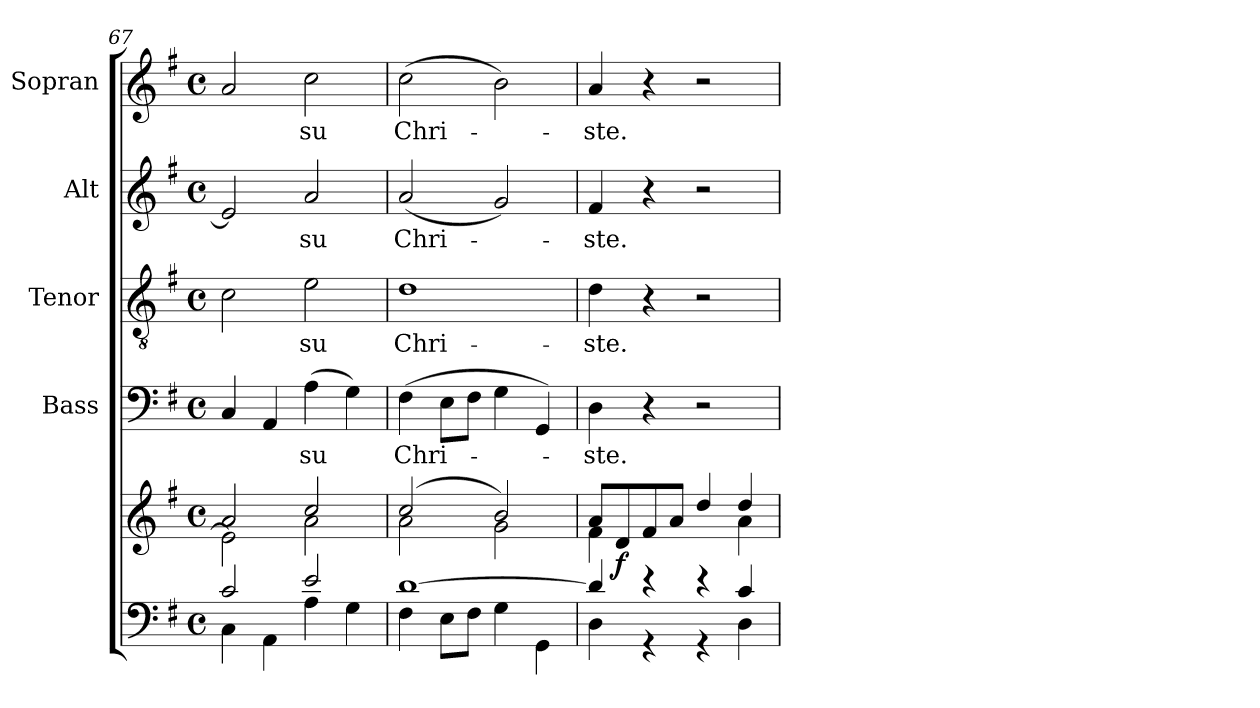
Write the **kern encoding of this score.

**kern	**kern	**dynam	**kern	**text	**kern	**text	**kern	**text	**kern	**text
*part5	*part5	*part5	*part4	*part4	*part3	*part3	*part2	*part2	*part1	*part1
*staff6	*staff5	*staff5/6	*staff4	*staff4	*staff3	*staff3	*staff2	*staff2	*staff1	*staff1
*	*	*	*I"Bass	*	*I"Tenor	*	*I"Alt	*	*I"Sopran	*
*	*	*	*I'B.	*	*I'T.	*	*I'A.	*	*I'S.	*
*clefF4	*clefG2	*	*clefF4	*	*clefGv2	*	*clefG2	*	*clefG2	*
*k[f#]	*k[f#]	*	*k[f#]	*	*k[f#]	*	*k[f#]	*	*k[f#]	*
*G:	*G:	*	*G:	*	*G:	*	*G:	*	*G:	*
*M4/4	*M4/4	*	*M4/4	*	*M4/4	*	*M4/4	*	*M4/4	*
*met(c)	*met(c)	*	*met(c)	*	*met(c)	*	*met(c)	*	*met(c)	*
=67	=67	=67	=67	=67	=67	=67	=67	=67	=67	=67
*^	*^	*	*	*	*	*	*	*	*	*
2c/	4C\	2a/	2e\]	.	4C/	.	2c\	.	2e/]	.	2a/	.
.	4AA\	.	.	.	4AA/	.	.	.	.	.	.	.
!	!	!	!	!	!	!LO:LY:b	!	!LO:LY:b	!	!LO:LY:b	!	!LO:LY:b
2e/	4A\	2cc/	2a\	.	(>4A\	-su	2e\	-su	2a/	-su	2cc\	-su
.	4G\	.	.	.	4G\)	.	.	.	.	.	.	.
=68	=68	=68	=68	=68	=68	=68	=68	=68	=68	=68	=68	=68
!	!	!	!	!	!	!LO:LY:b	!	!LO:LY:b	!	!LO:LY:b	!	!LO:LY:b
[>1d	4F#\	(2cc/	2a\	.	(>4F#\	Chri-	1d	Chri-	(<2a/	Chri-	(>2cc\	Chri-
.	8E\L	.	.	.	8E\L	.	.	.	.	.	.	.
.	8F#\J	.	.	.	8F#\J	.	.	.	.	.	.	.
.	4G\	2b/)	2g\	.	4G\	.	.	.	2g/)	.	2b\)	.
.	4GG\	.	.	.	4GG/)	.	.	.	.	.	.	.
=69	=69	=69	=69	=69	=69	=69	=69	=69	=69	=69	=69	=69
!	!	!	!	!	!	!LO:LY:b	!	!LO:LY:b	!	!LO:LY:b	!	!LO:LY:b
4d/]	4D\	8a/L	4f#\	.	4D\	-ste.	4d\	-ste.	4f#/	-ste.	4a/	-ste.
!	!	!	!	!LO:DY:b	!	!	!	!	!	!	!	!
.	.	8d/	.	f	.	.	.	.	.	.	.	.
4r	4r	8f#/	4ryy	.	4r	.	4r	.	4r	.	4r	.
.	.	8a/J	.	.	.	.	.	.	.	.	.	.
4r	4r	4dd/	4ryy	.	2r	.	2r	.	2r	.	2r	.
4c/	4D\	4dd/	4a\	.	.	.	.	.	.	.	.	.
*v	*v	*	*	*	*	*	*	*	*	*	*	*
*	*v	*v	*	*	*	*	*	*	*	*	*
=	=	=	=	=	=	=	=	=	=	=
*-	*-	*-	*-	*-	*-	*-	*-	*-	*-	*-
